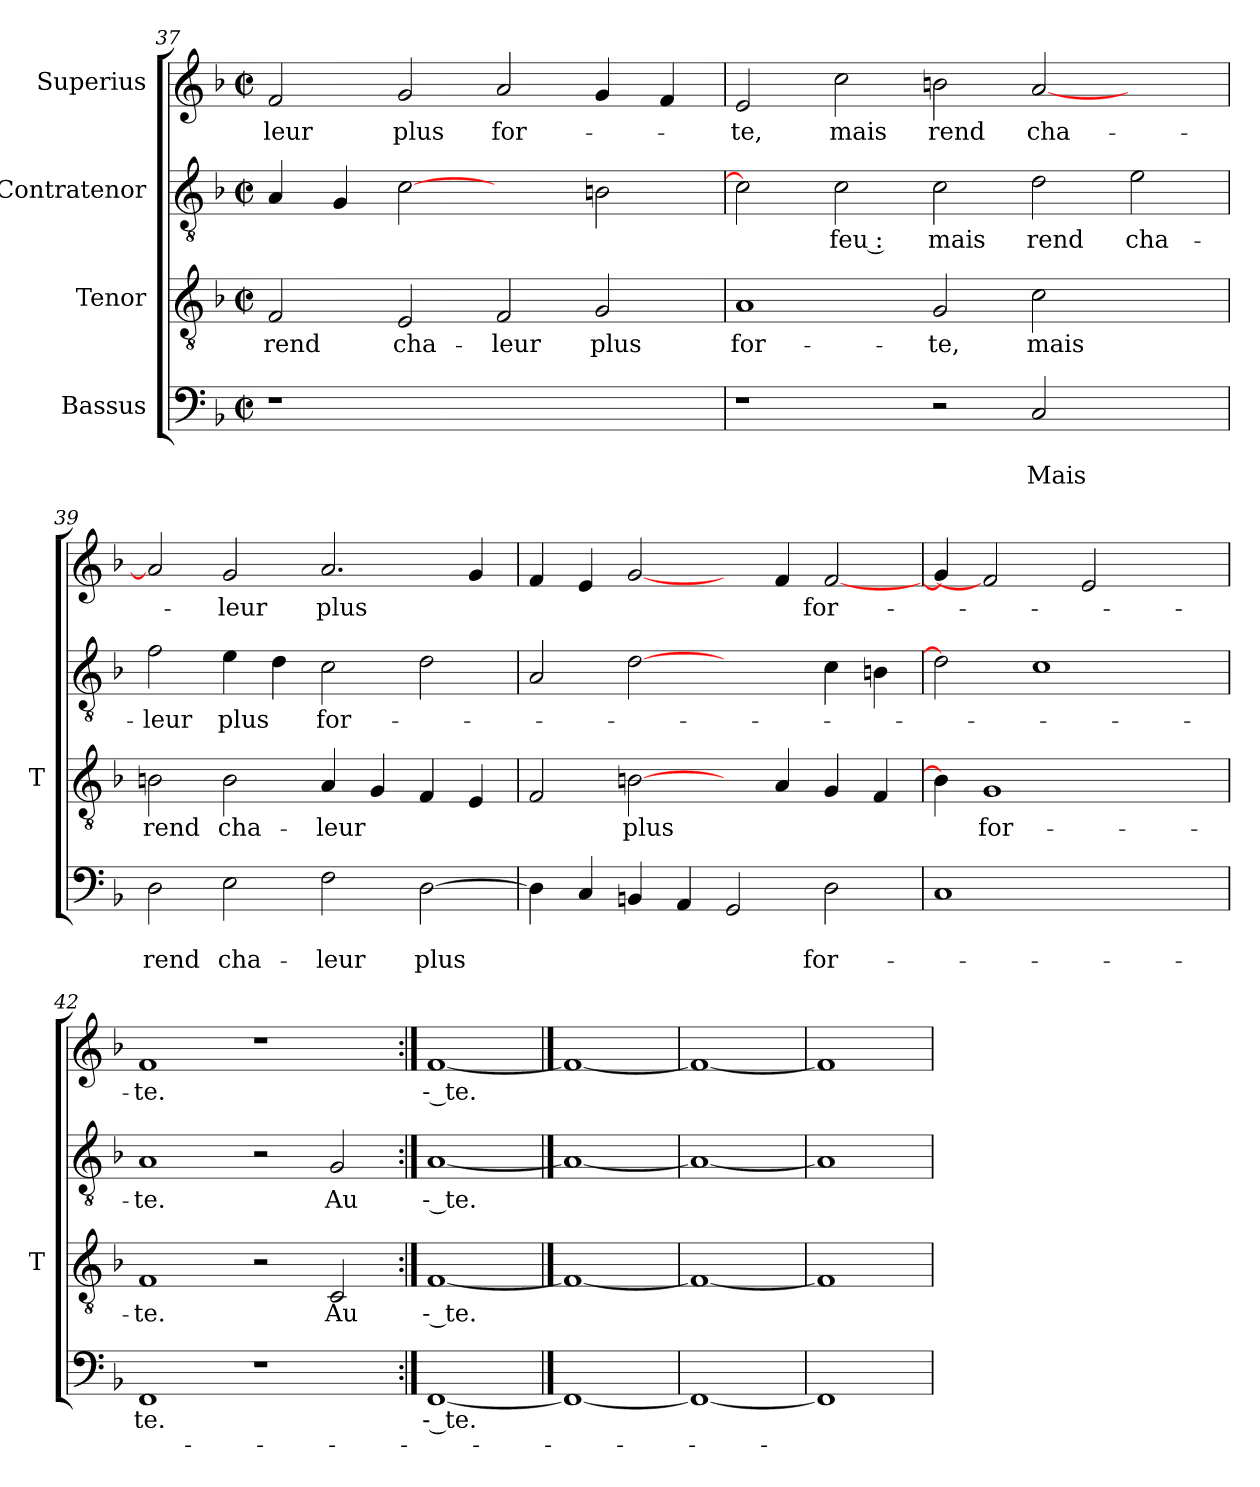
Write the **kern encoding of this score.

**kern	**text	**text	**kern	**text	**kern	**text	**kern	**text
*part4	*part4	*part4	*part3	*part3	*part2	*part2	*part1	*part1
*staff4	*staff4	*staff4	*staff3	*staff3	*staff2	*staff2	*staff1	*staff1
*I"Bassus	*	*	*I"Tenor	*	*I"Contratenor	*	*I"Superius	*
*	*	*	*I'T	*	*	*	*	*
*clefF4	*	*	*clefGv2	*	*clefGv2	*	*clefG2	*
*k[b-]	*	*	*k[b-]	*	*k[b-]	*	*k[b-]	*
*F:	*	*	*F:	*	*F:	*	*F:	*
*M2/2	*	*	*M2/2	*	*M2/2	*	*M2/2	*
*met(c|)	*	*	*met(c|)	*	*met(c|)	*	*met(c|)	*
=37	=37	=37	=37	=37	=37	=37	=37	=37
1r	.	.	2F	-rend	4A	.	2f	-leur
.	.	.	.	.	4G	.	.	.
.	.	.	2E	cha-	[2c	.	2g	-plus
1ryy	.	.	2F	-leur	2ryy	.	2a	for-
.	.	.	2G	-plus	2Bn	.	4g	.
.	.	.	.	.	.	.	4f	.
!!LO:LB:g=z
=38	=38	=38	=38	=38	=38	=38	=38	=38
1r	.	.	1A	for-	2c]	.	2e	-te,
.	.	.	.	.	2c	-feu :	2cc	-mais
2r	.	.	2G	-te,	2c	-mais	2bn	-rend
2C	.	-Mais	2c	-mais	2d	-rend	[2a	cha-
2ryy	.	.	2ryy	.	2e	cha-	2ryy	.
=39	=39	=39	=39	=39	=39	=39	=39	=39
2D	.	-rend	2Bn	-rend	2f	-leur	2a]	.
2E	.	cha-	2B	cha-	4e	-plus	2g	-leur
.	.	.	.	.	4d	.	.	.
2F	.	-leur	4A	-leur	2c	for-	2.a	-plus
.	.	.	4G	.	.	.	.	.
[2D	.	-plus	4F	.	2d	.	.	.
.	.	.	4E	.	.	.	4g	.
=40	=40	=40	=40	=40	=40	=40	=40	=40
4D]	.	.	2F	.	2A	.	4f	.
4C	.	.	.	.	.	.	4e	.
4BBn	.	.	[2Bn	-plus	[2d	.	[2g	.
4AA	.	.	.	.	.	.	.	.
2GG	.	.	4ryy	.	2ryy	.	4ryy	.
.	.	.	4A	.	.	.	4f	.
2D	.	for-	4G	.	4c	.	[2f	for-
.	.	.	4F	.	4B	.	.	.
=41	=41	=41	=41	=41	=41	=41	=41	=41
1C	.	.	4B]	.	2d]	.	4g]	.
.	.	.	1G	for-	.	.	2f]	.
.	.	.	.	.	1c	.	.	.
.	.	.	.	.	.	.	2e	.
2ryy	.	.	.	.	.	.	.	.
.	.	.	4ryy	.	.	.	4ryy	.
=42	=42	=42	=42	=42	=42	=42	=42	=42
1FF	-te.	.	1F	-te.	1A	-te.	1f	-te.
1r	.	.	2r	.	2r	.	1r	.
.	.	.	2C	-Au	2G	-Au	.	.
=43:|!	=43:|!	=43:|!	=43:|!	=43:|!	=43:|!	=43:|!	=43:|!	=43:|!
[1FF	-- te.	.	[1F	-- te.	[1A	-- te.	[1f	-- te.
==44	==44	==44	==44	==44	==44	==44	==44	==44
1FF_	.	.	1F_	.	1A_	.	1f_	.
=45	=45	=45	=45	=45	=45	=45	=45	=45
1FF_	.	.	1F_	.	1A_	.	1f_	.
=46	=46	=46	=46	=46	=46	=46	=46	=46
1FF]	.	.	1F]	.	1A]	.	1f]	.
=	=	=	=	=	=	=	=	=
*-	*-	*-	*-	*-	*-	*-	*-	*-
